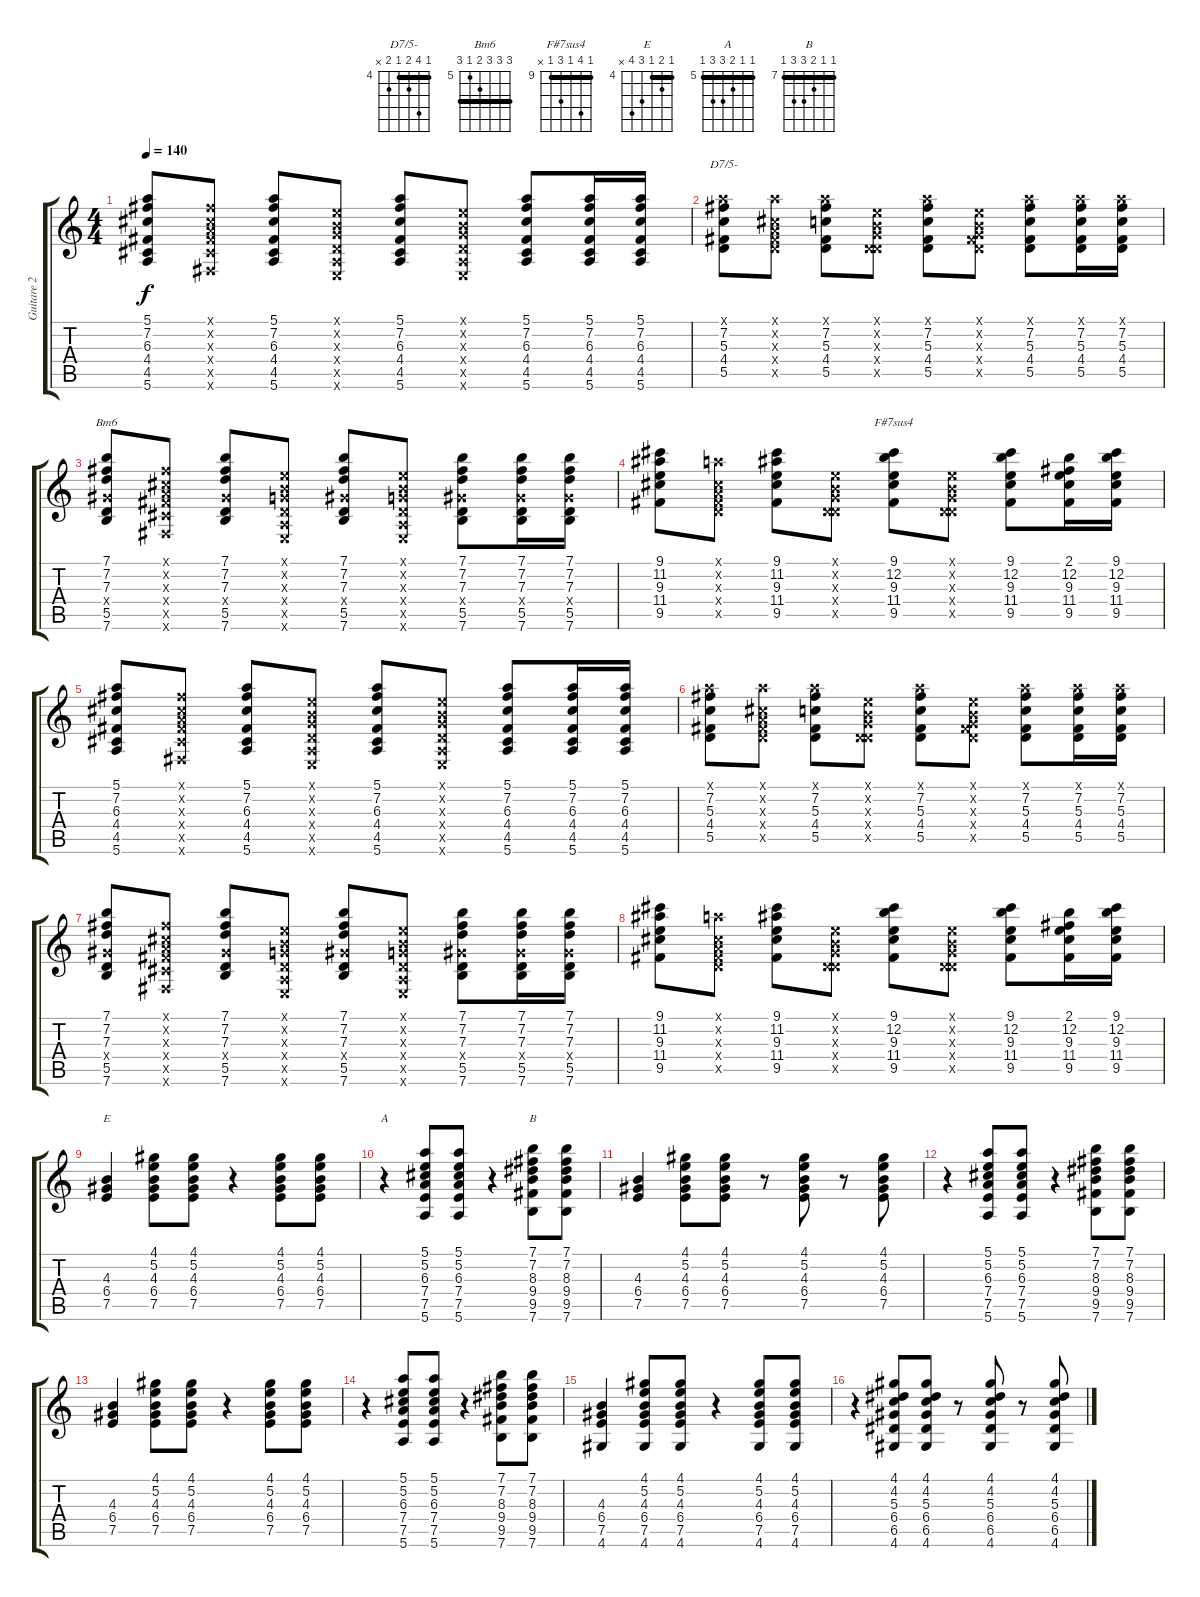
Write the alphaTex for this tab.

\track ("Guitare 2" "Guitare 2") {instrument acousticguitarsteel}
\staff {score tabs}
\tuning (E4 B3 G3 D3 A2 E2) {hide}
\chord ("D7/5-" 4 7 5 4 5 x) {firstfret 4 barre 4}
\chord ("Bm6" 7 7 7 6 5 7) {firstfret 5 barre 7}
\chord ("F#7sus4" 9 12 9 11 9 x) {firstfret 9 barre 9}
\chord ("E" 4 5 4 6 7 x) {firstfret 4 barre 4}
\chord ("A" 5 5 6 7 7 5) {firstfret 5 barre 5}
\chord ("B" 7 7 8 9 9 7) {firstfret 7 barre 7}
\ts (4 4)
\tempo 140
\clef g2
\ks c
(5.1 7.2 6.3 4.4 4.5 5.6).8{dy f instrument acousticguitarsteel} (2.1{x} 2.2{x} 2.3{x} 4.4{x} 4.5{x} 2.6{x}).8 (5.1 7.2 6.3 4.4 4.5 5.6).8 (0.1{x} 0.2{x} 0.3{x} 0.4{x} 0.5{x} 0.6{x}).8 (5.1 7.2 6.3 4.4 4.5 5.6).8 (0.1{x} 0.2{x} 0.3{x} 0.4{x} 0.5{x} 0.6{x}).8 (5.1 7.2 6.3 4.4 4.5 5.6).8 (5.1 7.2 6.3 4.4 4.5 5.6).16 (5.1 7.2 6.3 4.4 4.5 5.6).16 |
(5.1{x} 7.2 5.3 4.4 5.5).8{ch "D7/5-"} (5.1{x} 2.2{x} 2.3{x} 4.4{x} 5.5{x}).8 (5.1{x} 7.2 5.3 4.4 5.5).8 (0.1{x} 0.2{x} 0.3{x} 0.4{x} 5.5{x}).8 (5.1{x} 7.2 5.3 4.4 5.5).8 (0.1{x} 0.2{x} 0.3{x} 4.4{x} 5.5{x}).8 (5.1{x} 7.2 5.3 4.4 5.5).8 (5.1{x} 7.2 5.3 4.4 5.5).16 (5.1{x} 7.2 5.3 4.4 5.5).16 |
(7.1 7.2 7.3 6.4{x} 5.5 7.6).8{ch "Bm6"} (2.1{x} 2.2{x} 2.3{x} 4.4{x} 4.5{x} 2.6{x}).8 (7.1 7.2 7.3 6.4{x} 5.5 7.6).8 (0.1{x} 0.2{x} 0.3{x} 0.4{x} 0.5{x} 0.6{x}).8 (7.1 7.2 7.3 6.4{x} 5.5 7.6).8 (0.1{x} 0.2{x} 0.3{x} 0.4{x} 0.5{x} 0.6{x}).8 (7.1 7.2 7.3 6.4{x} 5.5 7.6).8 (7.1 7.2 7.3 6.4{x} 5.5 7.6).16 (7.1 7.2 7.3 6.4{x} 5.5 7.6).16 |
(9.1 11.2 9.3 11.4 9.5).8 (5.1{x} 2.2{x} 2.3{x} 4.4{x} 5.5{x}).8 (9.1 11.2 9.3 11.4 9.5).8 (0.1{x} 0.2{x} 0.3{x} 0.4{x} 5.5{x}).8 (9.1 12.2 9.3 11.4 9.5).8{ch "F#7sus4"} (0.1{x} 0.2{x} 0.3{x} 0.4{x} 5.5{x}).8 (9.1 12.2 9.3 11.4 9.5).8 (2.1 12.2 9.3 11.4 9.5).16 (9.1 12.2 9.3 11.4 9.5).16 |
(5.1 7.2 6.3 4.4 4.5 5.6).8 (2.1{x} 2.2{x} 2.3{x} 4.4{x} 4.5{x} 2.6{x}).8 (5.1 7.2 6.3 4.4 4.5 5.6).8 (0.1{x} 0.2{x} 0.3{x} 0.4{x} 0.5{x} 0.6{x}).8 (5.1 7.2 6.3 4.4 4.5 5.6).8 (0.1{x} 0.2{x} 0.3{x} 0.4{x} 0.5{x} 0.6{x}).8 (5.1 7.2 6.3 4.4 4.5 5.6).8 (5.1 7.2 6.3 4.4 4.5 5.6).16 (5.1 7.2 6.3 4.4 4.5 5.6).16 |
(5.1{x} 7.2 5.3 4.4 5.5).8 (5.1{x} 2.2{x} 2.3{x} 4.4{x} 5.5{x}).8 (5.1{x} 7.2 5.3 4.4 5.5).8 (0.1{x} 0.2{x} 0.3{x} 0.4{x} 5.5{x}).8 (5.1{x} 7.2 5.3 4.4 5.5).8 (0.1{x} 0.2{x} 0.3{x} 4.4{x} 5.5{x}).8 (5.1{x} 7.2 5.3 4.4 5.5).8 (5.1{x} 7.2 5.3 4.4 5.5).16 (5.1{x} 7.2 5.3 4.4 5.5).16 |
(7.1 7.2 7.3 6.4{x} 5.5 7.6).8 (2.1{x} 2.2{x} 2.3{x} 4.4{x} 4.5{x} 2.6{x}).8 (7.1 7.2 7.3 6.4{x} 5.5 7.6).8 (0.1{x} 0.2{x} 0.3{x} 0.4{x} 0.5{x} 0.6{x}).8 (7.1 7.2 7.3 6.4{x} 5.5 7.6).8 (0.1{x} 0.2{x} 0.3{x} 0.4{x} 0.5{x} 0.6{x}).8 (7.1 7.2 7.3 6.4{x} 5.5 7.6).8 (7.1 7.2 7.3 6.4{x} 5.5 7.6).16 (7.1 7.2 7.3 6.4{x} 5.5 7.6).16 |
(9.1 11.2 9.3 11.4 9.5).8 (5.1{x} 2.2{x} 2.3{x} 4.4{x} 5.5{x}).8 (9.1 11.2 9.3 11.4 9.5).8 (0.1{x} 0.2{x} 0.3{x} 0.4{x} 5.5{x}).8 (9.1 12.2 9.3 11.4 9.5).8 (0.1{x} 0.2{x} 0.3{x} 0.4{x} 5.5{x}).8 (9.1 12.2 9.3 11.4 9.5).8 (2.1 12.2 9.3 11.4 9.5).16 (9.1 12.2 9.3 11.4 9.5).16 |
(4.3 6.4 7.5).4{ch "E"} (4.1 5.2 4.3 6.4 7.5).8 (4.1 5.2 4.3 6.4 7.5).8 r.4 (4.1 5.2 4.3 6.4 7.5).8 (4.1 5.2 4.3 6.4 7.5).8 |
r.4{ch "A"} (5.1 5.2 6.3 7.4 7.5 5.6).8 (5.1 5.2 6.3 7.4 7.5 5.6).8 r.4 (7.1 7.2 8.3 9.4 9.5 7.6).8{ch "B"} (7.1 7.2 8.3 9.4 9.5 7.6).8 |
(4.3 6.4 7.5).4 (4.1 5.2 4.3 6.4 7.5).8 (4.1 5.2 4.3 6.4 7.5).8 r.8 (4.1 5.2 4.3 6.4 7.5).8 r.8 (4.1 5.2 4.3 6.4 7.5).8 |
r.4 (5.1 5.2 6.3 7.4 7.5 5.6).8 (5.1 5.2 6.3 7.4 7.5 5.6).8 r.4 (7.1 7.2 8.3 9.4 9.5 7.6).8 (7.1 7.2 8.3 9.4 9.5 7.6).8 |
(4.3 6.4 7.5).4 (4.1 5.2 4.3 6.4 7.5).8 (4.1 5.2 4.3 6.4 7.5).8 r.4 (4.1 5.2 4.3 6.4 7.5).8 (4.1 5.2 4.3 6.4 7.5).8 |
r.4 (5.1 5.2 6.3 7.4 7.5 5.6).8 (5.1 5.2 6.3 7.4 7.5 5.6).8 r.4 (7.1 7.2 8.3 9.4 9.5 7.6).8 (7.1 7.2 8.3 9.4 9.5 7.6).8 |
(4.3 6.4 7.5 4.6).4 (4.1 5.2 4.3 6.4 7.5 4.6).8 (4.1 5.2 4.3 6.4 7.5 4.6).8 r.4 (4.1 5.2 4.3 6.4 7.5 4.6).8 (4.1 5.2 4.3 6.4 7.5 4.6).8 |
r.4 (4.1 4.2 5.3 6.4 6.5 4.6).8 (4.1 4.2 5.3 6.4 6.5 4.6).8 r.8 (4.1 4.2 5.3 6.4 6.5 4.6).8 r.8 (4.1 4.2 5.3 6.4 6.5 4.6).8
